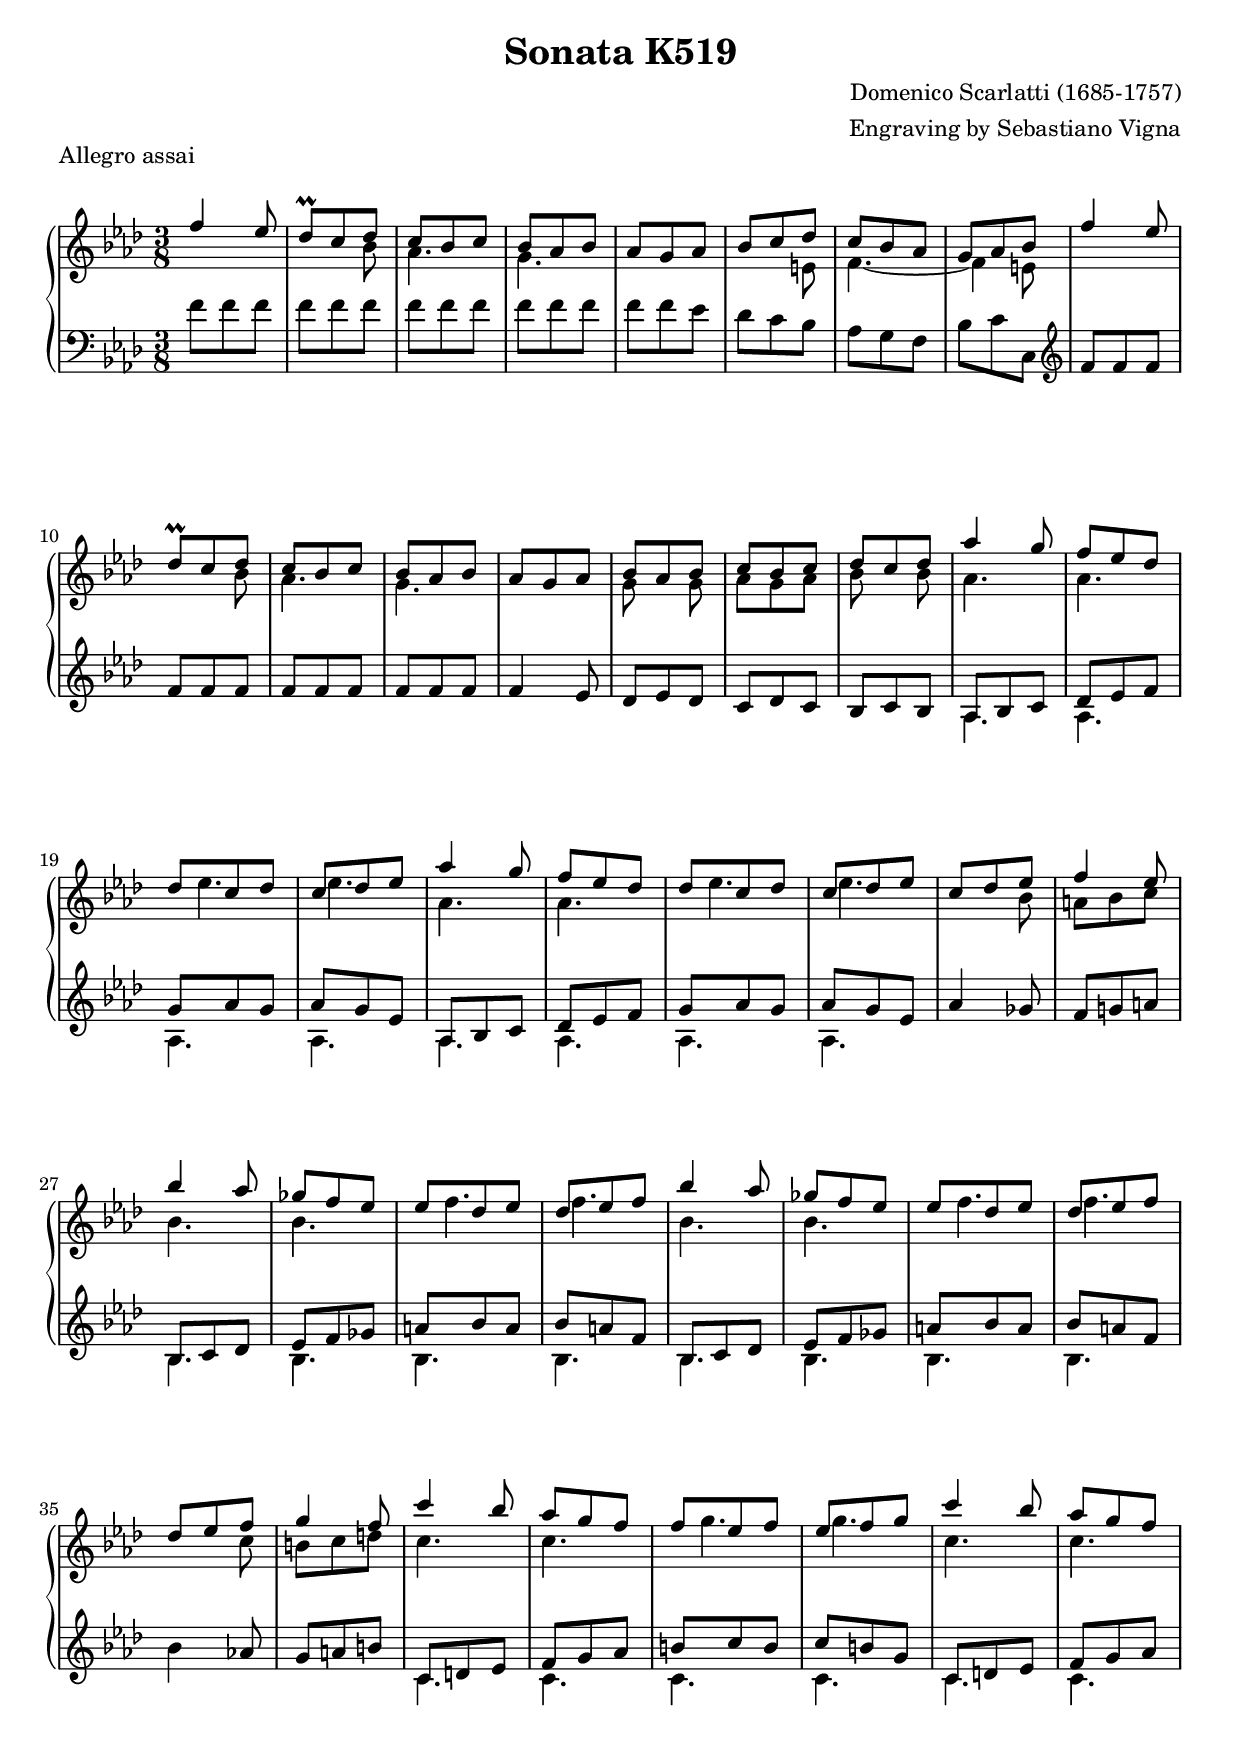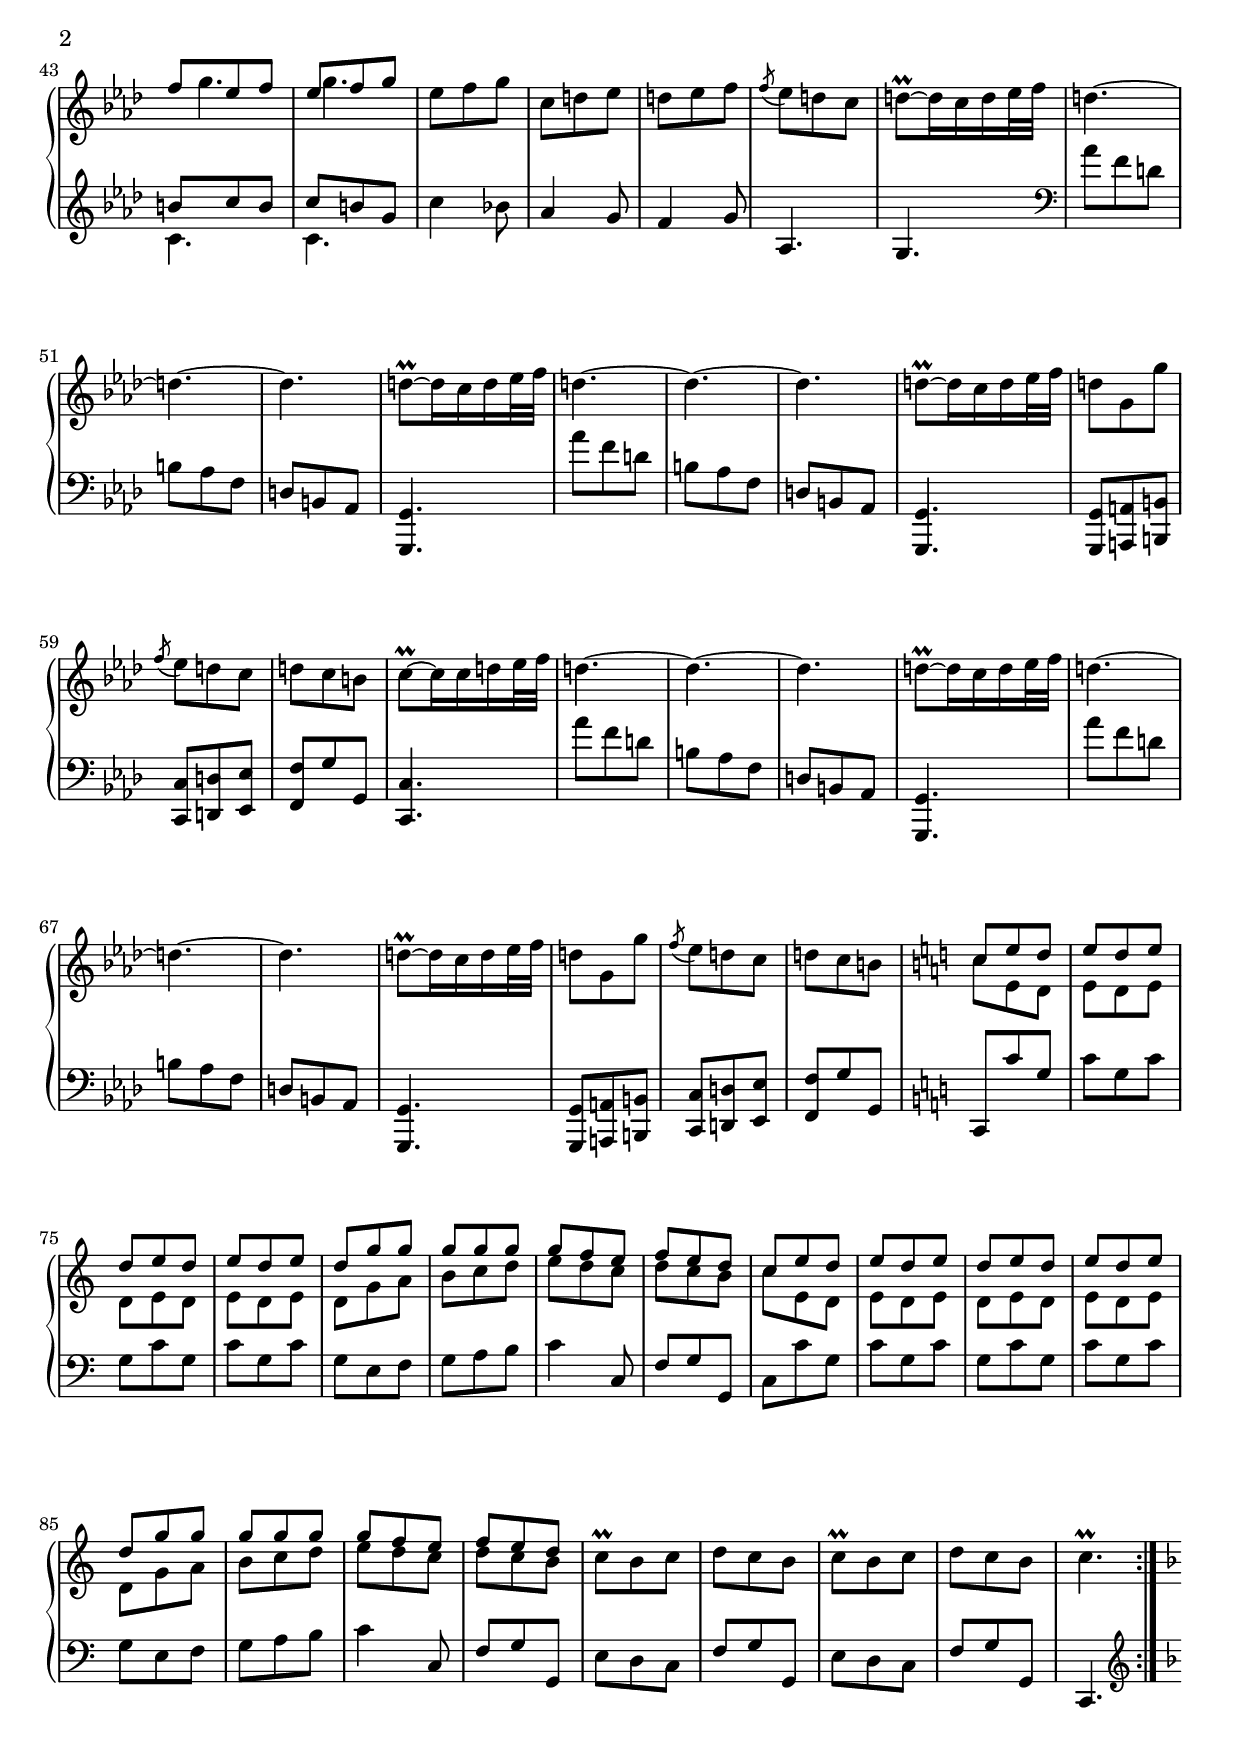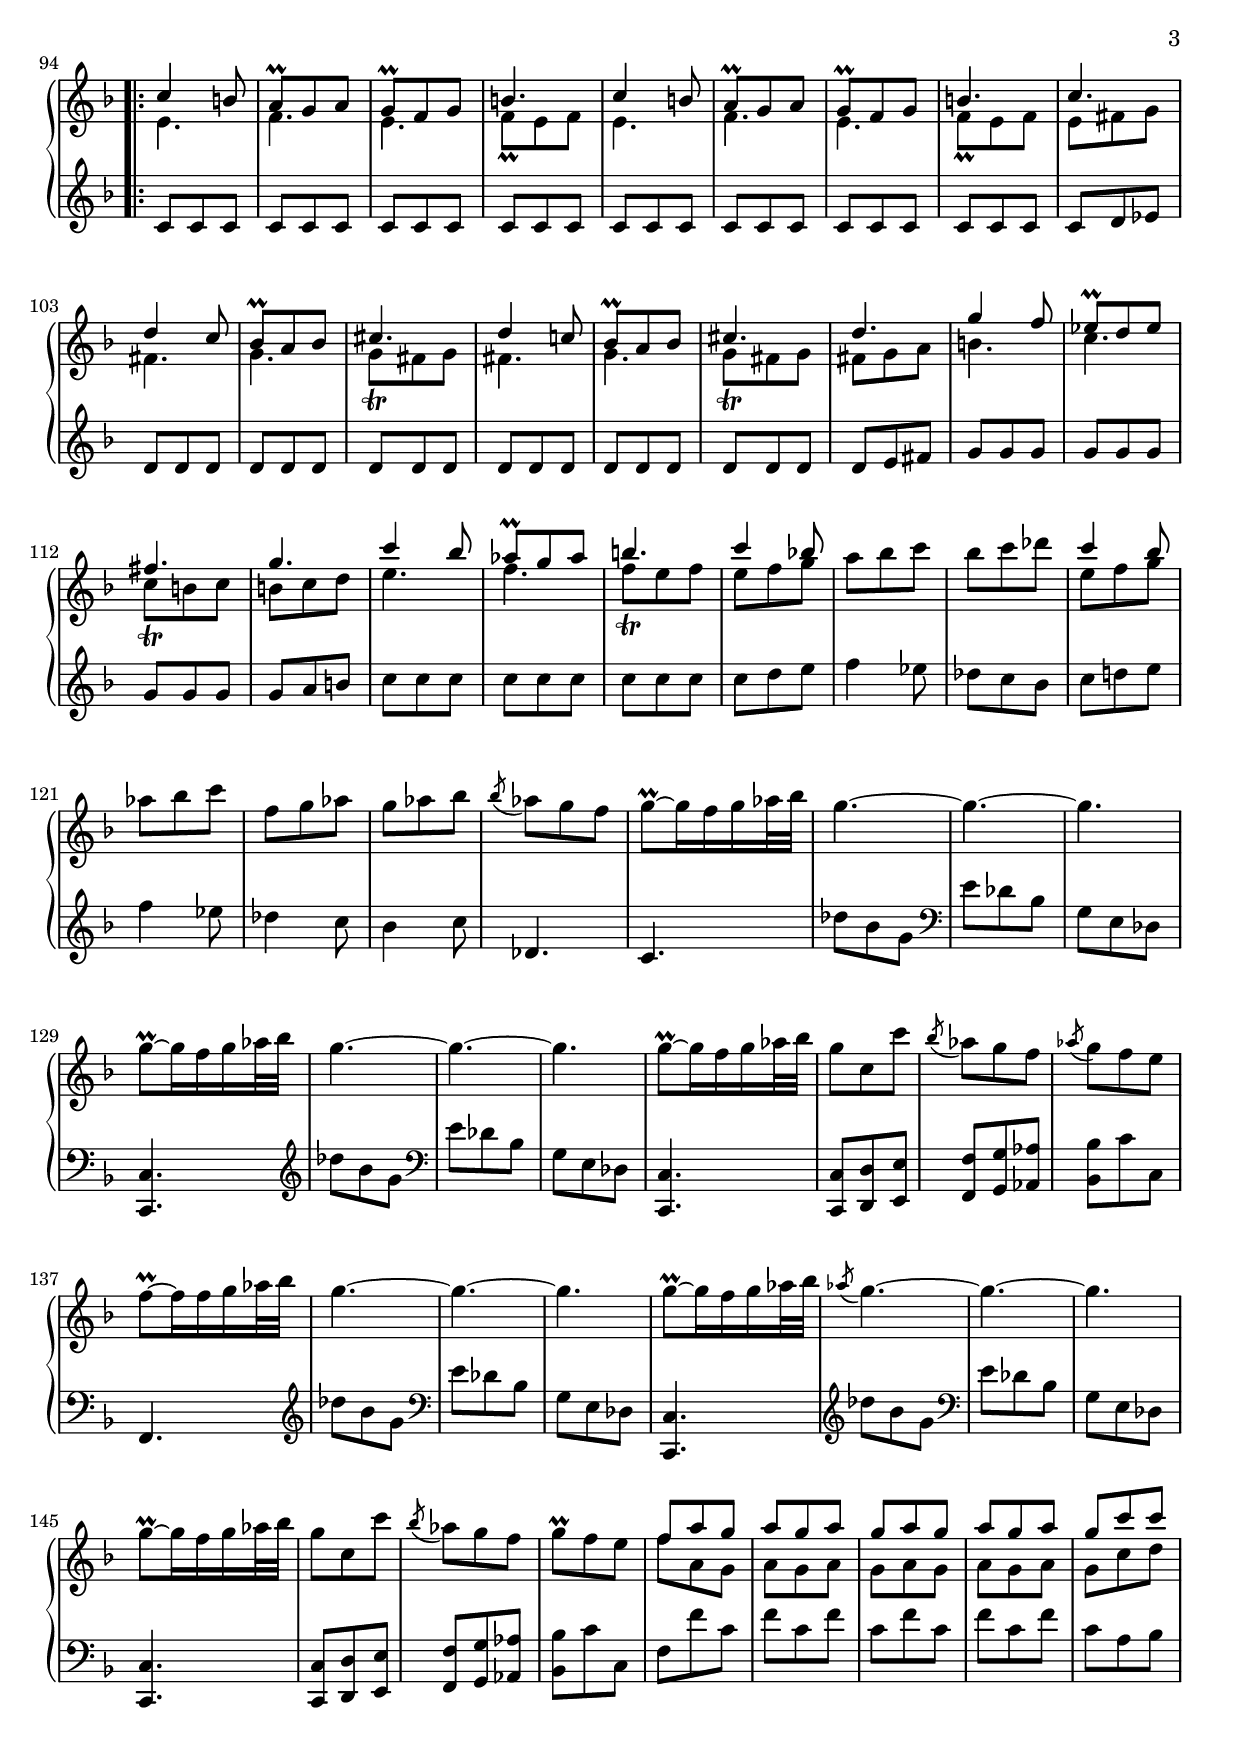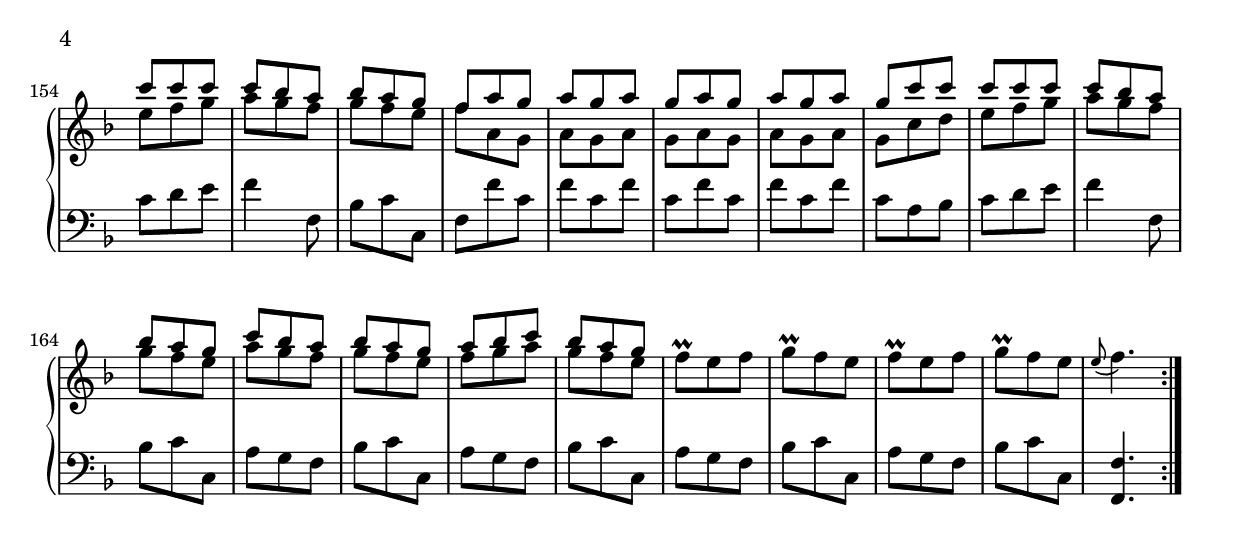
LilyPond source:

% Sonata K519 (Domenico Scarlatti)
% Engraving by Sebastiano Vigna


\version "2.18.0"
     
mord = \relative c' { d'8\prall ~ d16 c d es32 f }
mordupper = \relative c' { d'4. ~ d ~ d \mord }
mordlower = \relative c { \clef bass  aes''8 f d  b aes f  d b aes <g, g'>4. }

mordb = \relative c' { g''8\prall ~ g16 f g aes32 bes }
mordupperb = \relative c' { g''4. ~ g ~ g \mordb }
mordlowerb = \relative c { \clef violin des''8 bes g \clef bass  e des bes  g e des  <c, c'>4. }

fixa = \once \override NoteColumn.force-hshift = #1.6
fixb = \once \override NoteColumn.force-hshift = #1.3

\book {
	\header {
		title = "Sonata K519"
		composer = "Domenico Scarlatti (1685-1757)"
		arranger = "Engraving by Sebastiano Vigna"
	}



\score {
        \context PianoStaff <<
	   \override Score.SpacingSpanner.shortest-duration-space = #2.5
	   \time 3/8
	   \accidentalStyle piano
	   \override PianoStaff.NoteCollision.merge-differently-dotted = ##t
           \context Staff = upper {
   	   \key f \minor
	   \relative c' {
	   \repeat volta 2 {
	      << 
	       { f'4 es8  des8\prall c des    c bes c   bes aes bes   aes g aes   bes c des  c bes aes  g aes bes } \\
	       { s4.      s4           bes8   aes4.     g             s4.         s4    e8   f4. ~      f4    e8  }
	      >>

	      << 
	       { f'4 es8  des8\prall c des    c bes c   bes aes bes   aes g aes   bes aes bes  c   bes c    des c des } \\
	       { s4.      s4           bes8   aes4.     g             s4.         g8  s   g    aes g   aes  bes s bes }
	      >>
	      
	      \repeat unfold 2 
	      <<
	       { aes'4 g8  f es des des c des c des es } \\
	       { aes,4.    aes      \dotsUp \fixa es'    \fixb es \dotsNeutral      }
	      >>

	      <<
	       { c8 des es   f4    es8 } \\
	       { s4     bes8 a bes c }
	      >>

	      \repeat unfold 2 
	      <<
	       { bes'4 aes8  ges f es    es des es des es f } \\
	       { bes,4.      bes       \dotsUp \fixa f'   \fixb f \dotsNeutral      }
	      >>

	      <<
	       { des8 es f   g4  f8  } \\
	       { s4      c8  b c d  }
	      >>

	      \repeat unfold 2 
	      <<
	       { c'4    bes8  aes g f  f es f  es f g } \\
	       { c,4.         c       \dotsUp \fixa g'   \fixb g \dotsNeutral    }
	      >>

	      { es8 f g  c, d es  d es f  \acciaccatura f es d c }

	      \mord \mordupper \mordupper

	      { d8 g, g'  \acciaccatura f es d c  d c b   c8\prall ~ c16 c d es32 f }

	      \mordupper \mordupper

	      { d8 g, g'  \acciaccatura f es d c  d c b }

	      \key c \major

	      \repeat unfold 2 
	      <<
	        { c8 e  d  e d e  d e d  e d e  d g g  g g g  g f e  f e d } \\
		{ c8 e, d  e d e  d e d  e d e  d g a  b c d  e d c  d c b }
	      >>	      

	      { c\prall b c  d c b  c\prall b c  d c b  c4.\prall }

	   }

	   \pageBreak

	   \repeat volta 2 {
	     \key d \minor
	     \repeat unfold 2
	      <<
	        { c4 b8 a\prall g a  g\prall f g  b4. } \\
		{ e,4.  f            e            f8\prall e  f }
	      >>

	      <<
	        { c'4.       } \\
		{ e,8 fis g  }
	      >>

	      \repeat unfold 2
	      <<
	        { d'4  c8  bes\prall a bes  cis4. } \\
		{ fis,4.   g                g8\trill fis g }
	      >>

	      <<
	        { d'4.       } \\
		{ fis,8 g a  }
	      >>


	      <<
	        { g'4 f8  es\prall d es fis4. } \\
		{ b,4.    c4.           c8\trill b c }
	      >>

	      <<
	        { g'4.       } \\
		{ b,8 c d  }
	      >>

	      <<
	        { c'4 bes8  aes\prall g aes  b4. } \\
		{ e,4.      f                f8\trill e f }
	      >>

	      <<
	      { c'4 bes8 } \\
	      { e,8 f g }
	      >>
	      
	      { a8 bes c  bes c des }

	      <<
	      { c4 bes8 } \\
	      { e,8 f g }
	      >>

	      { aes8 bes c  f, g aes  g aes bes \acciaccatura bes aes g f  }

	      \mordb \mordupperb \mordupperb

	      { g8 c, c' \acciaccatura bes aes g f  \acciaccatura aes g f e   f8\prall ~ f16 f g aes32 bes }	      
	      
	      \mordupperb \acciaccatura aes8 \mordupperb

	      { g8 c, c' \acciaccatura bes aes g f   g\prall f e }	      


	      \repeat unfold 2 
	      <<
	        { f8 a  g   a g a  g a g  a g a  g c c    c c c  c bes a    bes a g } \\
		{ f8 a, g   a g a  g a g  a g a  g c d    e f g  a g   f    g   f e }
	      >>	      

	      <<
	        { c'8 bes a  bes a g  a bes c  bes a g } \\
		{ a8 g   f  g   f e  f g   a  g   f e }
	      >>	      


	      { f\prall e f   g\prall f e  f\prall e f   g\prall f e \appoggiatura e f4. }
	      
	   }
	   }
	   }

           \context Staff = lower {
   	   \key f \minor
	   \clef bass
	   \relative c {
	       { \repeat unfold 14 f'8  es des c bes aes g f bes c c, }
	       \clef violin
	       { \repeat unfold 12 f'8  f4 es8  des es des  c des c  bes c bes }

	       \repeat unfold 2
	       <<
	         { aes bes c  des es f  g aes g  aes g es } \\
		 { aes,4.     aes       aes      aes }
	       >>

	       { aes'4 ges8  f g a }

	       \repeat unfold 2
	       <<
	         { bes,8 c des  es f ges  a bes a  bes a f } \\
		 { bes,4.       bes       bes      bes }
	       >>

	       { bes'4 aes8  g a b }

	       \repeat unfold 2
	       <<
	         { c,8 d es  f g aes  b c b  c b g } \\
		 { c,4.     c        c      c }
	       >>

	       { c'4 bes8  aes4 g8  f4 g8  aes,4. }
	       
	       g \mordlower \mordlower

	       { <g,, g'>8 <a a'> <b b'>  <c c'> <d d'> <es es'>  <f f'> g' g, <c, c'>4. }

	       \mordlower \mordlower 

	       { <g g'>8 <a a'> <b b'>  <c c'> <d d'> <es es'>  <f f'> g' g, }

	       \key c \major
	       
	       { c,8 c'' g  c g c g c g  c g c  g e f  g a b   c4 c,8   f g g,  }
	       { c8 c' g   c  g c  g c g   c  g c  g e f  g a b   c4 c,8 }
	       { f  g  g,  e' d c  f g g,  e' d c  f g g, c,4. }


	       \clef violin
	       \key d \minor
	       \repeat unfold 24 c''8  c d es
	       \repeat unfold 18 d  d e fis
	       \repeat unfold 9 g  g a b
	       \repeat unfold 9 c  

	       { c d e  f4 es8  des c bes  c d e  f4 es8  des4 c8  bes4 c8  des,4. c }

	       \mordlowerb\mordlowerb

	       { <c,, c'>8 <d d'> <e e'>  <f f'> <g g'> <aes aes'> <bes bes'> c' c, f,4. }	       

	       \mordlowerb\mordlowerb

	       { <c c'>8 <d d'> <e e'>  <f f'> <g g'> <aes aes'> <bes bes'> c' c, }	       

	      \repeat unfold 2 { f8 f' c  f c f  c f c  f c f  c a bes  c d e  f4 f,8  bes c c, }

	      \repeat unfold 4 { a' g f  bes c c, }

	      <f, f'>4.
	   }
	   }
        >>

       \header {
	       piece ="Allegro assai" 
	}

	%
  \midi {
    \tempo 4. = 100
    }


        \layout { 
	  indent = 0\mm
	}
}

}
